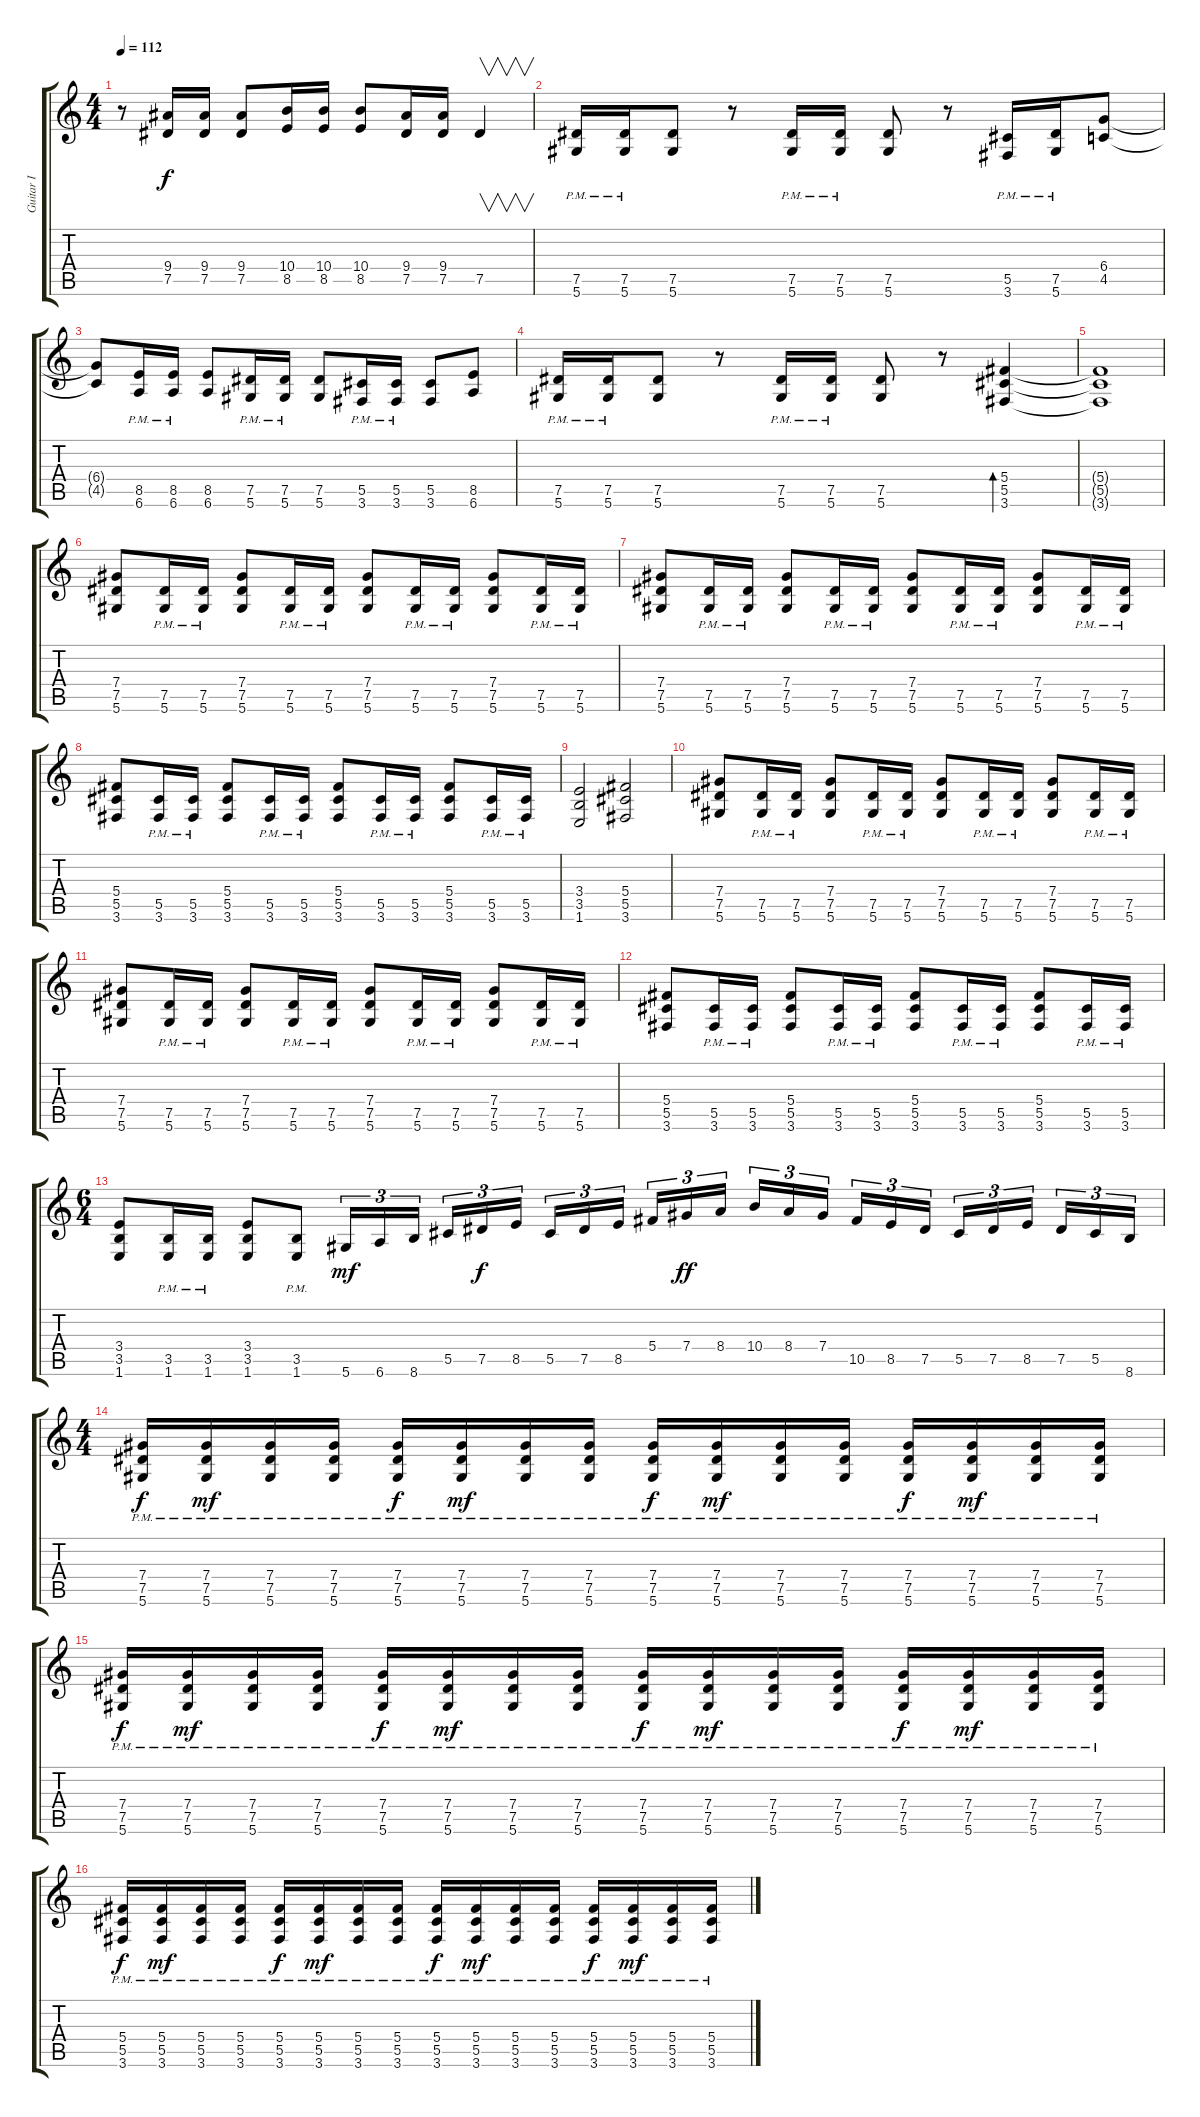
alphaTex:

\track ("Guitar I" "Guitar I") {instrument distortionguitar}
\staff {score tabs}
\tuning (Eb4 Bb3 Gb3 Db3 Ab2 Eb2) {hide}
\ts (4 4)
\tempo 112
\clef g2
\ks c
r.8{dy f} (9.4 7.5).16 (9.4 7.5).16 (9.4 7.5).8 (10.4 8.5).16 (10.4 8.5).16 (10.4 8.5).8 (9.4 7.5).16 (9.4 7.5).16 7.5.4{v} |
(7.5{pm} 5.6{pm}).16 (7.5{pm} 5.6{pm}).16 (7.5 5.6).8 r.8 (7.5{pm} 5.6{pm}).16 (7.5{pm} 5.6{pm}).16 (7.5 5.6).8 r.8 (5.5{pm} 3.6{pm}).16 (7.5{pm} 5.6{pm}).16 (6.4 4.5).8 |
(6.4{t} 4.5{t}).8 (8.5{pm} 6.6{pm}).16 (8.5{pm} 6.6{pm}).16 (8.5 6.6).8 (7.5{pm} 5.6{pm}).16 (7.5{pm} 5.6{pm}).16 (7.5 5.6).8 (5.5{pm} 3.6{pm}).16 (5.5{pm} 3.6{pm}).16 (5.5 3.6).8 (8.5 6.6).8 |
(7.5{pm} 5.6{pm}).16 (7.5{pm} 5.6{pm}).16 (7.5 5.6).8 r.8 (7.5{pm} 5.6{pm}).16 (7.5{pm} 5.6{pm}).16 (7.5 5.6).8 r.8 (5.4 5.5 3.6).4{bd 240} |
(5.4{t} 5.5{t} 3.6{t}).1 |
(7.4 7.5 5.6).8 (7.5{pm} 5.6{pm}).16 (7.5{pm} 5.6{pm}).16 (7.4 7.5 5.6).8 (7.5{pm} 5.6{pm}).16 (7.5{pm} 5.6{pm}).16 (7.4 7.5 5.6).8 (7.5{pm} 5.6{pm}).16 (7.5{pm} 5.6{pm}).16 (7.4 7.5 5.6).8 (7.5{pm} 5.6{pm}).16 (7.5{pm} 5.6{pm}).16 |
(7.4 7.5 5.6).8 (7.5{pm} 5.6{pm}).16 (7.5{pm} 5.6{pm}).16 (7.4 7.5 5.6).8 (7.5{pm} 5.6{pm}).16 (7.5{pm} 5.6{pm}).16 (7.4 7.5 5.6).8 (7.5{pm} 5.6{pm}).16 (7.5{pm} 5.6{pm}).16 (7.4 7.5 5.6).8 (7.5{pm} 5.6{pm}).16 (7.5{pm} 5.6{pm}).16 |
(5.4 5.5 3.6).8 (5.5{pm} 3.6{pm}).16 (5.5{pm} 3.6{pm}).16 (5.4 5.5 3.6).8 (5.5{pm} 3.6{pm}).16 (5.5{pm} 3.6{pm}).16 (5.4 5.5 3.6).8 (5.5{pm} 3.6{pm}).16 (5.5{pm} 3.6{pm}).16 (5.4 5.5 3.6).8 (5.5{pm} 3.6{pm}).16 (5.5{pm} 3.6{pm}).16 |
(3.4 3.5 1.6).2 (5.4 5.5 3.6).2 |
(7.4 7.5 5.6).8 (7.5{pm} 5.6{pm}).16 (7.5{pm} 5.6{pm}).16 (7.4 7.5 5.6).8 (7.5{pm} 5.6{pm}).16 (7.5{pm} 5.6{pm}).16 (7.4 7.5 5.6).8 (7.5{pm} 5.6{pm}).16 (7.5{pm} 5.6{pm}).16 (7.4 7.5 5.6).8 (7.5{pm} 5.6{pm}).16 (7.5{pm} 5.6{pm}).16 |
(7.4 7.5 5.6).8 (7.5{pm} 5.6{pm}).16 (7.5{pm} 5.6{pm}).16 (7.4 7.5 5.6).8 (7.5{pm} 5.6{pm}).16 (7.5{pm} 5.6{pm}).16 (7.4 7.5 5.6).8 (7.5{pm} 5.6{pm}).16 (7.5{pm} 5.6{pm}).16 (7.4 7.5 5.6).8 (7.5{pm} 5.6{pm}).16 (7.5{pm} 5.6{pm}).16 |
(5.4 5.5 3.6).8 (5.5{pm} 3.6{pm}).16 (5.5{pm} 3.6{pm}).16 (5.4 5.5 3.6).8 (5.5{pm} 3.6{pm}).16 (5.5{pm} 3.6{pm}).16 (5.4 5.5 3.6).8 (5.5{pm} 3.6{pm}).16 (5.5{pm} 3.6{pm}).16 (5.4 5.5 3.6).8 (5.5{pm} 3.6{pm}).16 (5.5{pm} 3.6{pm}).16 |
\ts (6 4)
(3.4 3.5 1.6).8 (3.5{pm} 1.6{pm}).16 (3.5{pm} 1.6{pm}).16 (3.4 3.5 1.6).8 (3.5{pm} 1.6{pm}).8 5.6.16{tu (3 2) dy mf} 6.6.16{tu (3 2)} 8.6.16{tu (3 2) beam splitsecondary} 5.5.16{tu (3 2)} 7.5.16{tu (3 2) dy f} 8.5.16{tu (3 2)} 5.5.16{tu (3 2)} 7.5.16{tu (3 2)} 8.5.16{tu (3 2) beam splitsecondary} 5.4.16{tu (3 2)} 7.4.16{tu (3 2) dy ff} 8.4.16{tu (3 2) beam splitsecondary} 10.4.16{tu (3 2)} 8.4.16{tu (3 2)} 7.4.16{tu (3 2) beam splitsecondary} 10.5.16{tu (3 2)} 8.5.16{tu (3 2)} 7.5.16{tu (3 2) beam splitsecondary} 5.5.16{tu (3 2)} 7.5.16{tu (3 2)} 8.5.16{tu (3 2) beam splitsecondary} 7.5.16{tu (3 2)} 5.5.16{tu (3 2)} 8.6.16{tu (3 2)} |
\ts (4 4)
(7.4{pm} 7.5{pm} 5.6{pm}).16{dy f volume 15} (7.4{pm} 7.5{pm} 5.6{pm}).16{dy mf} (7.4{pm} 7.5{pm} 5.6{pm}).16 (7.4{pm} 7.5{pm} 5.6{pm}).16 (7.4{pm} 7.5{pm} 5.6{pm}).16{dy f} (7.4{pm} 7.5{pm} 5.6{pm}).16{dy mf} (7.4{pm} 7.5{pm} 5.6{pm}).16 (7.4{pm} 7.5{pm} 5.6{pm}).16 (7.4{pm} 7.5{pm} 5.6{pm}).16{dy f} (7.4{pm} 7.5{pm} 5.6{pm}).16{dy mf} (7.4{pm} 7.5{pm} 5.6{pm}).16 (7.4{pm} 7.5{pm} 5.6{pm}).16 (7.4{pm} 7.5{pm} 5.6{pm}).16{dy f} (7.4{pm} 7.5{pm} 5.6{pm}).16{dy mf} (7.4{pm} 7.5{pm} 5.6{pm}).16 (7.4{pm} 7.5{pm} 5.6{pm}).16 |
(7.4{pm} 7.5{pm} 5.6{pm}).16{dy f} (7.4{pm} 7.5{pm} 5.6{pm}).16{dy mf} (7.4{pm} 7.5{pm} 5.6{pm}).16 (7.4{pm} 7.5{pm} 5.6{pm}).16 (7.4{pm} 7.5{pm} 5.6{pm}).16{dy f} (7.4{pm} 7.5{pm} 5.6{pm}).16{dy mf} (7.4{pm} 7.5{pm} 5.6{pm}).16 (7.4{pm} 7.5{pm} 5.6{pm}).16 (7.4{pm} 7.5{pm} 5.6{pm}).16{dy f} (7.4{pm} 7.5{pm} 5.6{pm}).16{dy mf} (7.4{pm} 7.5{pm} 5.6{pm}).16 (7.4{pm} 7.5{pm} 5.6{pm}).16 (7.4{pm} 7.5{pm} 5.6{pm}).16{dy f} (7.4{pm} 7.5{pm} 5.6{pm}).16{dy mf} (7.4{pm} 7.5{pm} 5.6{pm}).16 (7.4{pm} 7.5{pm} 5.6{pm}).16 |
(5.4{pm} 5.5{pm} 3.6{pm}).16{dy f} (5.4{pm} 5.5{pm} 3.6{pm}).16{dy mf} (5.4{pm} 5.5{pm} 3.6{pm}).16 (5.4{pm} 5.5{pm} 3.6{pm}).16 (5.4{pm} 5.5{pm} 3.6{pm}).16{dy f} (5.4{pm} 5.5{pm} 3.6{pm}).16{dy mf} (5.4{pm} 5.5{pm} 3.6{pm}).16 (5.4{pm} 5.5{pm} 3.6{pm}).16 (5.4{pm} 5.5{pm} 3.6{pm}).16{dy f} (5.4{pm} 5.5{pm} 3.6{pm}).16{dy mf} (5.4{pm} 5.5{pm} 3.6{pm}).16 (5.4{pm} 5.5{pm} 3.6{pm}).16 (5.4{pm} 5.5{pm} 3.6{pm}).16{dy f} (5.4{pm} 5.5{pm} 3.6{pm}).16{dy mf} (5.4{pm} 5.5{pm} 3.6{pm}).16 (5.4{pm} 5.5{pm} 3.6{pm}).16
